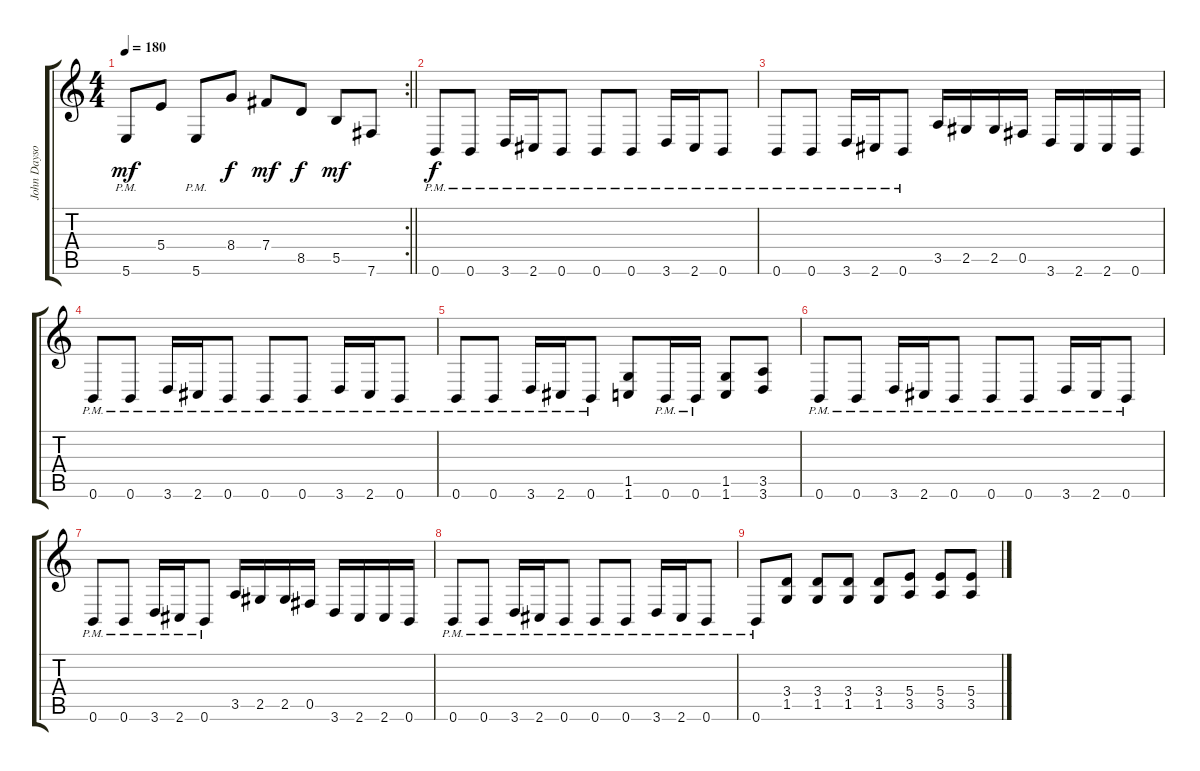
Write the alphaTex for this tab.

\track ("John Dayson" "John Dayso") {instrument overdrivenguitar}
\staff {score tabs}
\tuning (Db4 Ab3 E3 B2 Gb2 B1) {hide}
\rc 2
\ts (4 4)
\tempo 180
\clef g2
\barLineRight lightlight
\ks c
5.6{pm}.8{dy mf} 5.4.8 5.6{pm}.8 8.4.8{dy f} 7.4.8{dy mf} 8.5.8{dy f} 5.5.8{dy mf} 7.6.8 |
0.6{pm}.8{dy f} 0.6{pm}.8 3.6{pm}.16 2.6{pm}.16 0.6{pm}.8 0.6{pm}.8 0.6{pm}.8 3.6{pm}.16 2.6{pm}.16 0.6{pm}.8 |
0.6{pm}.8 0.6{pm}.8 3.6{pm}.16 2.6{pm}.16 0.6{pm}.8 3.5.16 2.5.16 2.5.16 0.5.16 3.6.16 2.6.16 2.6.16 0.6.16 |
0.6{pm}.8 0.6{pm}.8 3.6{pm}.16 2.6{pm}.16 0.6{pm}.8 0.6{pm}.8 0.6{pm}.8 3.6{pm}.16 2.6{pm}.16 0.6{pm}.8 |
0.6{pm}.8 0.6{pm}.8 3.6{pm}.16 2.6{pm}.16 0.6{pm}.8 (1.5 1.6).8 0.6{pm}.16 0.6{pm}.16 (1.5 1.6).8 (3.5 3.6).8 |
0.6{pm}.8 0.6{pm}.8 3.6{pm}.16 2.6{pm}.16 0.6{pm}.8 0.6{pm}.8 0.6{pm}.8 3.6{pm}.16 2.6{pm}.16 0.6{pm}.8 |
0.6{pm}.8 0.6{pm}.8 3.6{pm}.16 2.6{pm}.16 0.6{pm}.8 3.5.16 2.5.16 2.5.16 0.5.16 3.6.16 2.6.16 2.6.16 0.6.16 |
0.6{pm}.8 0.6{pm}.8 3.6{pm}.16 2.6{pm}.16 0.6{pm}.8 0.6{pm}.8 0.6{pm}.8 3.6{pm}.16 2.6{pm}.16 0.6{pm}.8 |
0.6{pm}.8 (3.4 1.5).8 (3.4 1.5).8 (3.4 1.5).8 (3.4 1.5).8 (5.4 3.5).8 (5.4 3.5).8 (5.4 3.5).8
